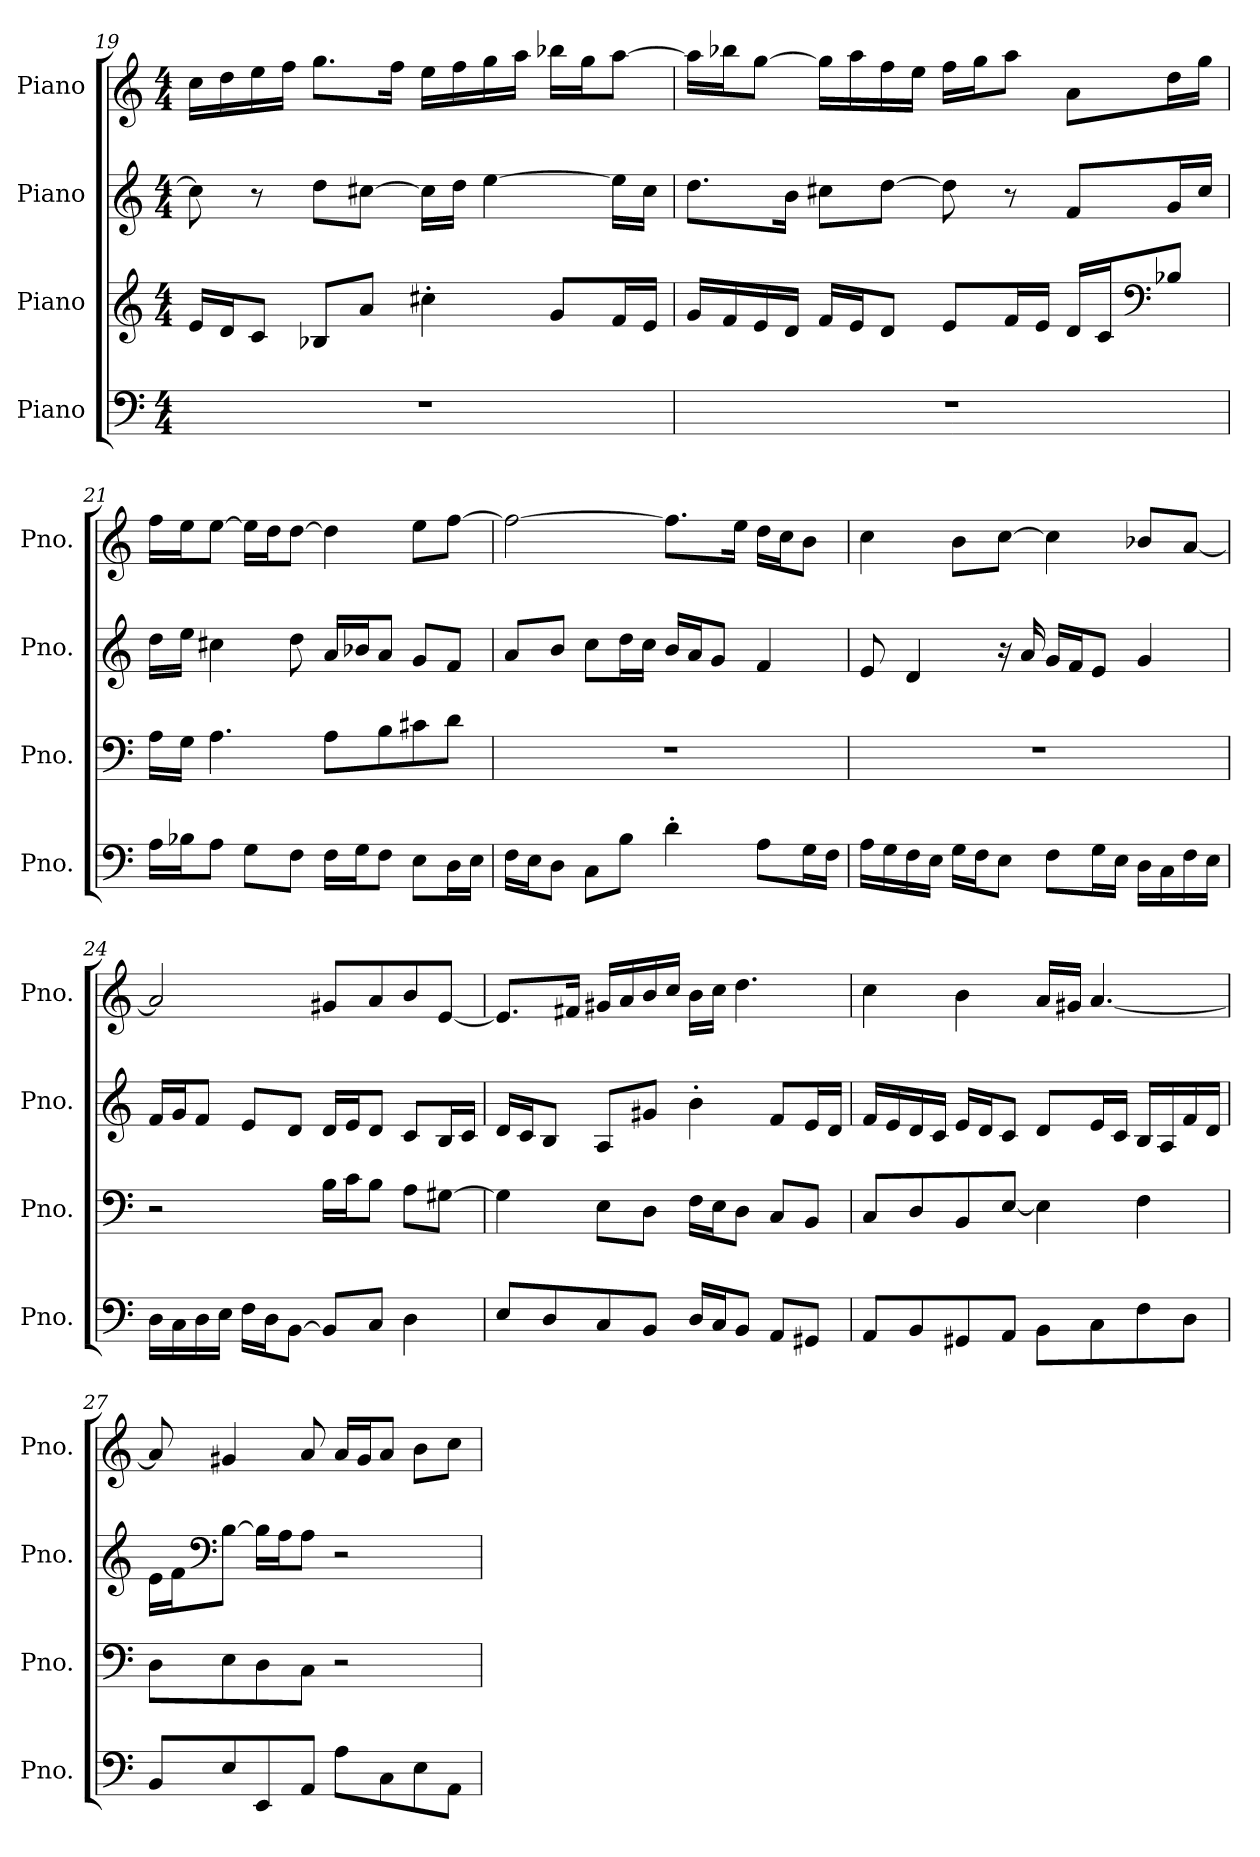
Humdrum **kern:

**kern	**kern	**kern	**kern
*part4	*part3	*part2	*part1
*staff4	*staff3	*staff2	*staff1
*I"Piano	*I"Piano	*I"Piano	*I"Piano
*I'Pno.	*I'Pno.	*I'Pno.	*I'Pno.
!!LO:LB:g=z
*clefF4	*clefG2	*clefG2	*clefG2
*k[]	*k[]	*k[]	*k[]
*M4/4	*M4/4	*M4/4	*M4/4
=19	=19	=19	=19
1r	16ei/LL	8ccj\]	16ccZ\LL
.	16di/J	.	16ddZ\
.	8ci/J	8r	16eeZ\
.	.	.	16ffZ\JJ
.	8B-Xi/L	8ddj\L	8.ggZ\L
.	8ai/J	[8cc#Xj\J	.
.	.	.	16ffZ\Jk
.	4cc#X'i\	16cc#j\LL]	16eeZ\LL
.	.	16ddj\JJ	16ffZ\
.	.	[4eej\	16ggZ\
.	.	.	16aaZ\JJ
.	8gi/L	.	16bb-XZ\LL
.	.	.	16ggZ\J
.	16fi/L	16eej\LL]	[8aaZ\J
.	16ei/JJ	16cc#j\JJ	.
=20	=20	=20	=20
1r	16gi/LL	8.ddj\L	16aaZ\LL]
.	16fi/	.	16bb-XZ\J
.	16ei/	.	[8ggZ\J
.	16di/JJ	16bj\Jk	.
.	16fi/LL	8cc#Xj\L	16ggZ\LL]
.	16ei/J	.	16aaZ\
.	8di/J	[8ddj\J	16ffZ\
.	.	.	16eeZ\JJ
.	8ei/L	8ddj\]	16ffZ\LL
.	.	.	16ggZ\J
.	16fi/L	8r	8aaZ\J
.	16ei/JJ	.	.
.	16di/LL	8fj/L	8aZ\L
.	16ci/J	.	.
*	*clefF4	*	*
.	8B-Xi/J	16gj/L	16ddZ\L
.	.	16cc#j/JJ	16ggZ\JJ
!!LO:LB:g=z
=21	=21	=21	=21
16AV\LL	16Ai\LL	16ddj\LL	16ffZ\LL
16B-XV\J	16Gi\JJ	16eej\JJ	16eeZ\J
8AV\J	4.Ai\	4cc#Xj\	[8eeZ\J
8GV\L	.	.	16eeZ\LL]
.	.	.	16ddZ\J
8FV\J	.	8ddj\	[8ddZ\J
16FV\LL	8Ai\L	16aj/LL	4ddZ\]
16GV\J	.	16b-Xj/J	.
8FV\J	8Bi\	8aj/J	.
8EV\L	8c#Xi\	8gj/L	8eeZ\L
16DV\L	8di\J	8fj/J	[8ffZ\J
16EV\JJ	.	.	.
=22	=22	=22	=22
16FV\LL	1r	8aj/L	2ffZ\_
16EV\J	.	.	.
8DV\J	.	8bj/J	.
8CV\L	.	8ccj\L	.
8BV\J	.	16ddj\L	.
.	.	16ccj\JJ	.
4d'V\	.	16bj/LL	8.ffZ\L]
.	.	16aj/J	.
.	.	8gj/J	.
.	.	.	16eeZ\Jk
8AV\L	.	4fj/	16ddZ\LL
.	.	.	16ccZ\J
16GV\L	.	.	8bZ\J
16FV\JJ	.	.	.
=23	=23	=23	=23
16AV\LL	1r	8ej/	4ccZ\
16GV\	.	.	.
16FV\	.	4dj/	.
16EV\JJ	.	.	.
16GV\LL	.	.	8bZ\L
16FV\J	.	.	.
8EV\J	.	16r	[8ccZ\J
.	.	16aj/	.
8FV\L	.	16gj/LL	4ccZ\]
.	.	16fj/J	.
16GV\L	.	8ej/J	.
16EV\JJ	.	.	.
16DV\LL	.	4gj/	8b-XZ/L
16CV\	.	.	.
16FV\	.	.	[8aZ/J
16EV\JJ	.	.	.
!!LO:PB:g=z
=24	=24	=24	=24
16DV\LL	2r	16fj/LL	2aZ/]
16CV\	.	16gj/J	.
16DV\	.	8fj/J	.
16EV\JJ	.	.	.
16FV\LL	.	8ej/L	.
16DV\J	.	.	.
[8BBV\J	.	8dj/J	.
8BBV/L]	16Bi\LL	16dj/LL	8g#XZ/L
.	16ci\J	16ej/J	.
8CV/J	8Bi\J	8dj/J	8aZ/
4DV\	8Ai\L	8cj/L	8bZ/
.	[8G#Xi\J	16Bj/L	[8eZ/J
.	.	16cj/JJ	.
=25	=25	=25	=25
8EV/L	4G#i\]	16dj/LL	8.eZ/L]
.	.	16cj/J	.
8DV/	.	8Bj/J	.
.	.	.	16f#XZ/Jk
8CV/	8Ei\L	8Aj/L	16g#XZ/LL
.	.	.	16aZ/
8BBV/J	8Di\J	8g#Xj/J	16bZ/
.	.	.	16ccZ/JJ
16DV/LL	16Fi\LL	4b'j\	16bZ\LL
16CV/J	16Ei\J	.	16ccZ\JJ
8BBV/J	8Di\J	.	4.ddZ\
8AAV/L	8Ci/L	8fj/L	.
8GG#XV/J	8BBi/J	16ej/L	.
.	.	16dj/JJ	.
!!LO:LB:g=z
=26	=26	=26	=26
8AAV/L	8Ci/L	16fj/LL	4ccZ\
.	.	16ej/	.
8BBV/	8Di/	16dj/	.
.	.	16cj/JJ	.
8GG#XV/	8BBi/	16ej/LL	4bZ\
.	.	16dj/J	.
8AAV/J	[8Ei/J	8cj/J	.
8BBV\L	4Ei\]	8dj/L	16aZ/LL
.	.	.	16g#XZ/JJ
8CV\	.	16ej/L	[4.aZ/
.	.	16cj/JJ	.
8FV\	4Fi\	16Bj/LL	.
.	.	16Aj/	.
8DV\J	.	16fj/	.
.	.	16dj/JJ	.
=27	=27	=27	=27
8BBV/L	8Di\L	16ej\LL	8aZ/]
.	.	16fj\J	.
*	*	*clefF4	*
8EV/	8Ei\	[8Bj\J	4g#XZ/
8EEV/	8Di\	16Bj\LL]	.
.	.	16Aj\J	.
8AAV/J	8Ci\J	8Aj\J	8aZ/
8AV\L	2r	2r	16aZ/LL
.	.	.	16g#Z/J
8CV\	.	.	8aZ/J
8EV\	.	.	8bZ\L
8AAV\J	.	.	8ccZ\J
=	=	=	=
*-	*-	*-	*-
